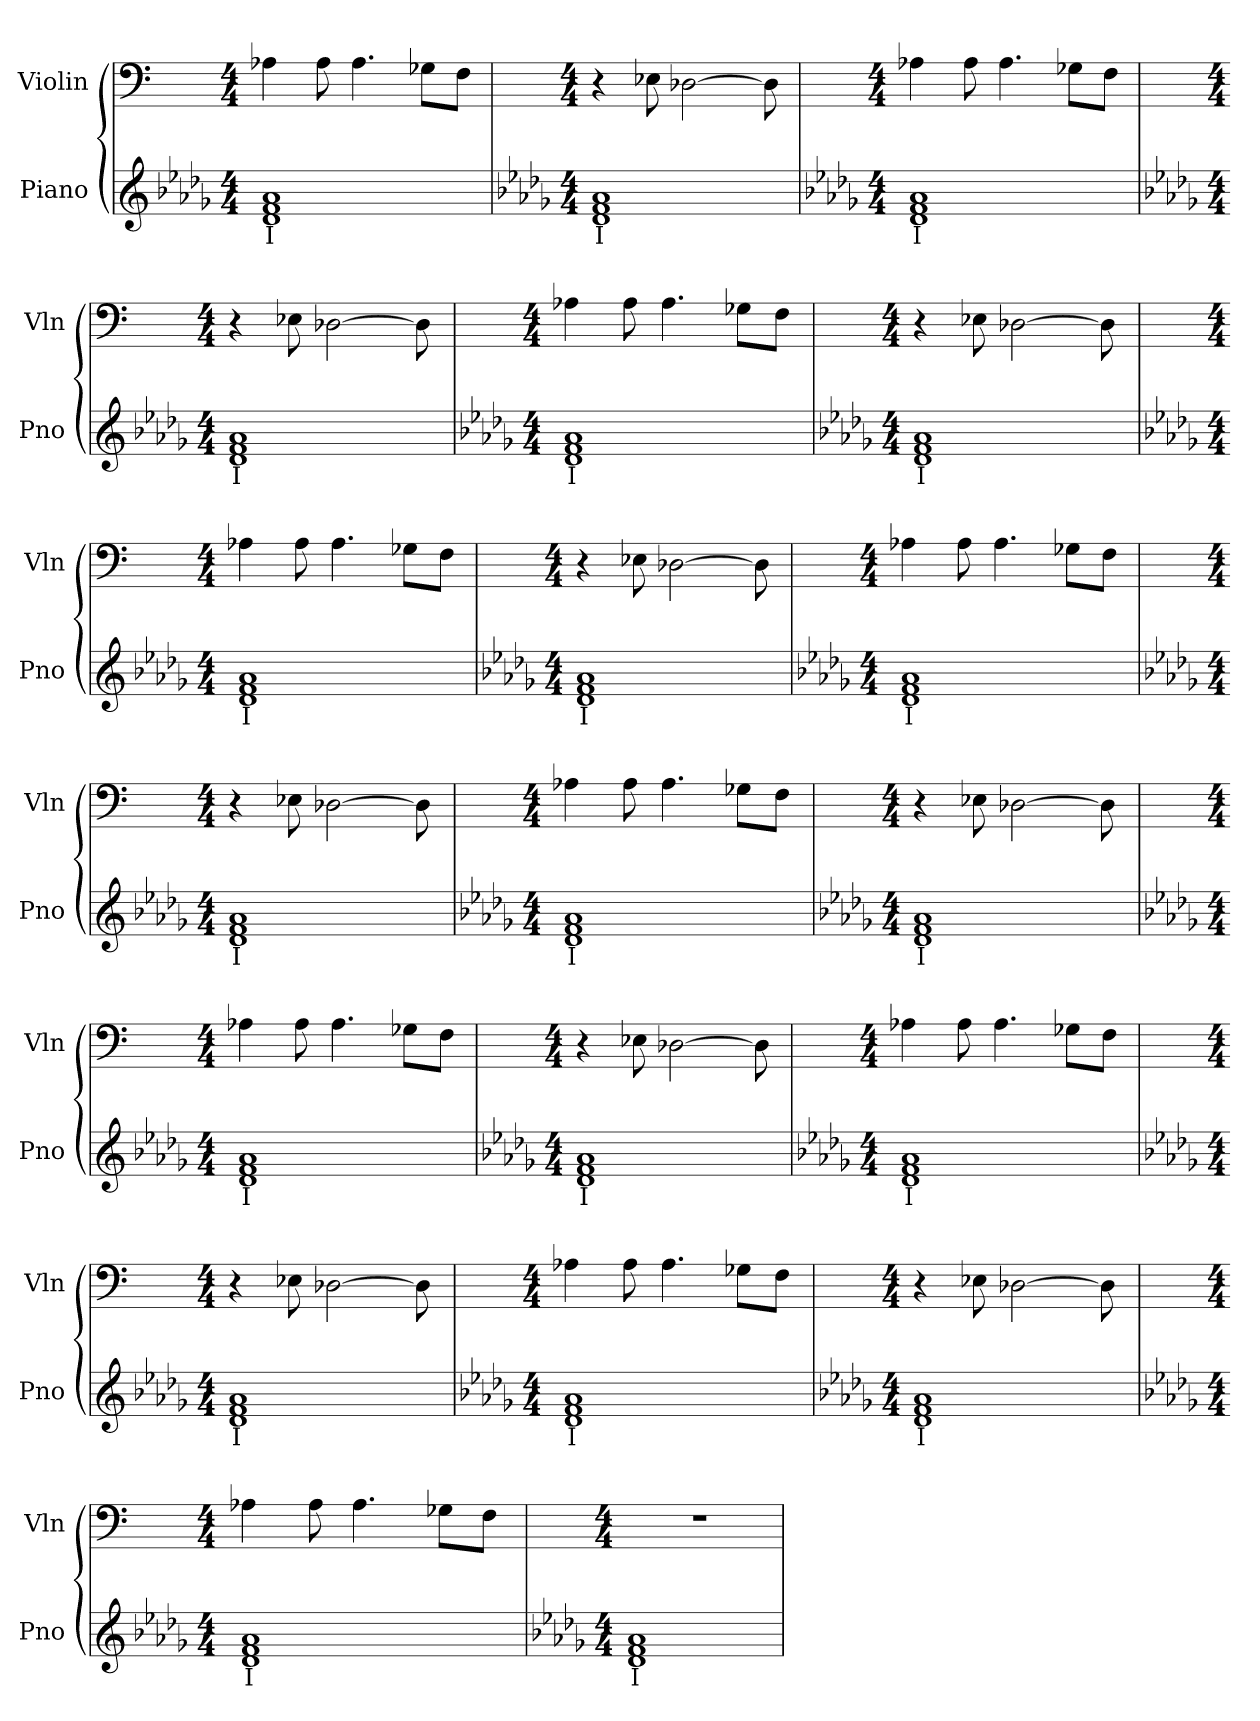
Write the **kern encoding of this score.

**kern	**text	**kern
*part2	*part2	*part1
*staff2	*staff2	*staff1
*I"Piano	*	*I"Violin
*I'Pno	*	*I'Vln
*k[b-e-a-d-g-]	*	*
*D-:	*	*
*M4/4	*	*M4/4
=	=	=
1d- 1f 1a-	I	4A-X
.	.	8A-
.	.	4.A-
.	.	8G-XL
.	.	8FJ
=	=	=
*k[b-e-a-d-g-]	*	*
*D-:	*	*
*M4/4	*	*M4/4
1d- 1f 1a-	I	4r
.	.	8E-X
.	.	[2D-X
.	.	8D-]
=	=	=
*k[b-e-a-d-g-]	*	*
*D-:	*	*
*M4/4	*	*M4/4
1d- 1f 1a-	I	4A-X
.	.	8A-
.	.	4.A-
.	.	8G-XL
.	.	8FJ
=	=	=
*k[b-e-a-d-g-]	*	*
*D-:	*	*
*M4/4	*	*M4/4
1d- 1f 1a-	I	4r
.	.	8E-X
.	.	[2D-X
.	.	8D-]
=	=	=
*k[b-e-a-d-g-]	*	*
*D-:	*	*
*M4/4	*	*M4/4
1d- 1f 1a-	I	4A-X
.	.	8A-
.	.	4.A-
.	.	8G-XL
.	.	8FJ
=	=	=
*k[b-e-a-d-g-]	*	*
*D-:	*	*
*M4/4	*	*M4/4
1d- 1f 1a-	I	4r
.	.	8E-X
.	.	[2D-X
.	.	8D-]
=	=	=
*k[b-e-a-d-g-]	*	*
*D-:	*	*
*M4/4	*	*M4/4
1d- 1f 1a-	I	4A-X
.	.	8A-
.	.	4.A-
.	.	8G-XL
.	.	8FJ
=	=	=
*k[b-e-a-d-g-]	*	*
*D-:	*	*
*M4/4	*	*M4/4
1d- 1f 1a-	I	4r
.	.	8E-X
.	.	[2D-X
.	.	8D-]
=	=	=
*k[b-e-a-d-g-]	*	*
*D-:	*	*
*M4/4	*	*M4/4
1d- 1f 1a-	I	4A-X
.	.	8A-
.	.	4.A-
.	.	8G-XL
.	.	8FJ
=	=	=
*k[b-e-a-d-g-]	*	*
*D-:	*	*
*M4/4	*	*M4/4
1d- 1f 1a-	I	4r
.	.	8E-X
.	.	[2D-X
.	.	8D-]
=	=	=
*k[b-e-a-d-g-]	*	*
*D-:	*	*
*M4/4	*	*M4/4
1d- 1f 1a-	I	4A-X
.	.	8A-
.	.	4.A-
.	.	8G-XL
.	.	8FJ
=	=	=
*k[b-e-a-d-g-]	*	*
*D-:	*	*
*M4/4	*	*M4/4
1d- 1f 1a-	I	4r
.	.	8E-X
.	.	[2D-X
.	.	8D-]
=	=	=
*k[b-e-a-d-g-]	*	*
*D-:	*	*
*M4/4	*	*M4/4
1d- 1f 1a-	I	4A-X
.	.	8A-
.	.	4.A-
.	.	8G-XL
.	.	8FJ
=	=	=
*k[b-e-a-d-g-]	*	*
*D-:	*	*
*M4/4	*	*M4/4
1d- 1f 1a-	I	4r
.	.	8E-X
.	.	[2D-X
.	.	8D-]
=	=	=
*k[b-e-a-d-g-]	*	*
*D-:	*	*
*M4/4	*	*M4/4
1d- 1f 1a-	I	4A-X
.	.	8A-
.	.	4.A-
.	.	8G-XL
.	.	8FJ
=	=	=
*k[b-e-a-d-g-]	*	*
*D-:	*	*
*M4/4	*	*M4/4
1d- 1f 1a-	I	4r
.	.	8E-X
.	.	[2D-X
.	.	8D-]
=	=	=
*k[b-e-a-d-g-]	*	*
*D-:	*	*
*M4/4	*	*M4/4
1d- 1f 1a-	I	4A-X
.	.	8A-
.	.	4.A-
.	.	8G-XL
.	.	8FJ
=	=	=
*k[b-e-a-d-g-]	*	*
*D-:	*	*
*M4/4	*	*M4/4
1d- 1f 1a-	I	4r
.	.	8E-X
.	.	[2D-X
.	.	8D-]
=	=	=
*k[b-e-a-d-g-]	*	*
*D-:	*	*
*M4/4	*	*M4/4
1d- 1f 1a-	I	4A-X
.	.	8A-
.	.	4.A-
.	.	8G-XL
.	.	8FJ
=	=	=
*k[b-e-a-d-g-]	*	*
*D-:	*	*
*M4/4	*	*M4/4
1d- 1f 1a-	I	1r
=	=	=
*-	*-	*-
